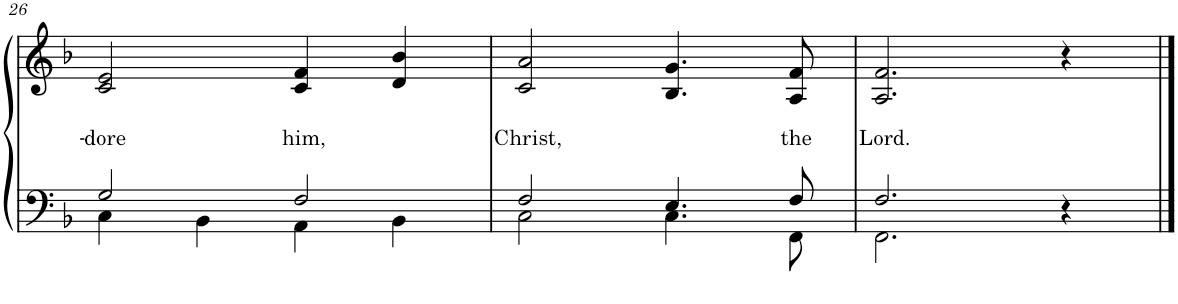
**kern	**kern	**text	**text
*part1	*part1	*part1	*part1
*staff2	*staff1	*staff1	*staff1
*I"Piano	*	*	*
*I'Pno.	*	*	*
!!LO:PB:g=z
*clefF4	*clefG2	*	*
*k[b-]	*k[b-]	*	*
*M4/4	*M4/4	*	*
=26	=26	=26	=26
*^	*	*	*
!	!	!	!	!LO:LY:b
2G/	4C\	2c/ 2e/	.	dore
.	4BB-\	.	.	.
!	!	!	!	!LO:LY:b
2F/	4AA\	4c/ 4f/	.	him,
.	4BB-\	4d/ 4b-/	.	.
=27	=27	=27	=27	=27
!	!	!	!	!LO:LY:b
2F/	2C\	2c/ 2a/	.	Christ,
4.E/	4.C\	4.B-/ 4.g/	.	.
!	!	!	!	!LO:LY:b
8F/	8FF\	8A/ 8f/	.	the
=28	=28	=28	=28	=28
!	!	!	!	!LO:LY:b
2.F/	2.FF\	2.A/ 2.f/	.	Lord.
4r	4ryy	4r	.	.
*v	*v	*	*	*
==	==	==	==
*-	*-	*-	*-
